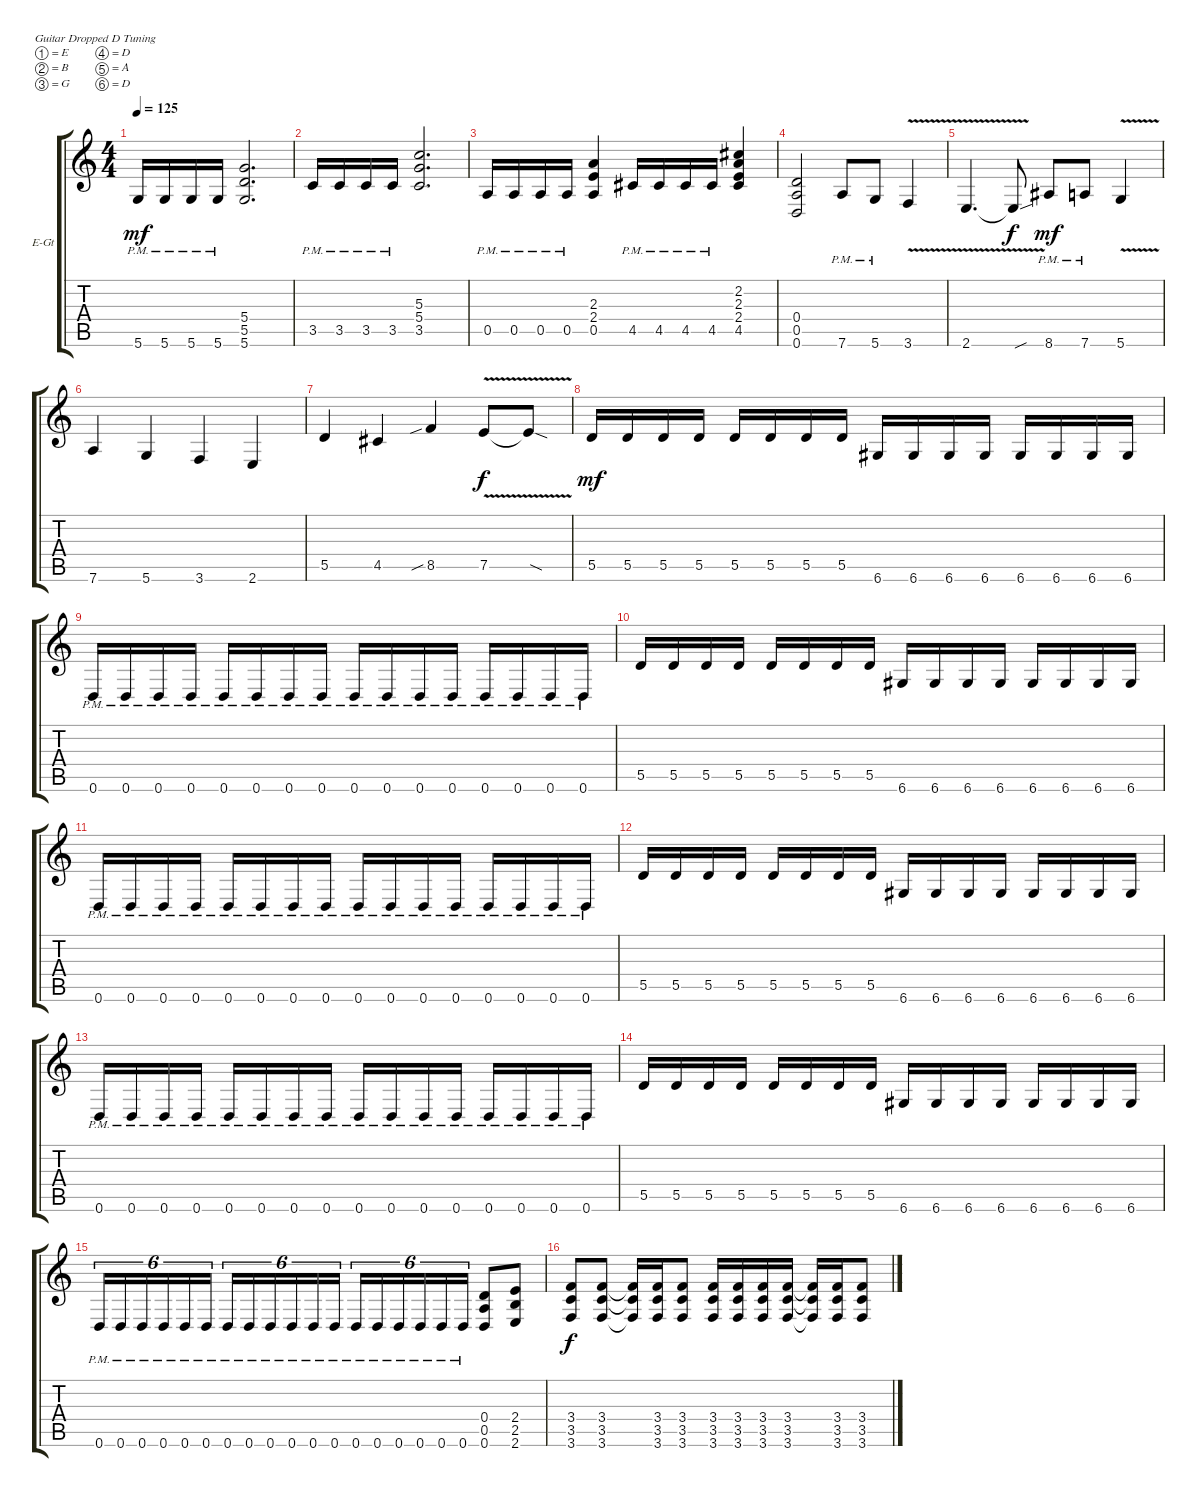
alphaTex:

\bracketExtendMode groupsimilarinstruments
\firstSystemTrackNameOrientation horizontal
\otherSystemsTrackNameOrientation horizontal
\track ("Synyster Rhythm" "E-Gt") {instrument distortionguitar}
\staff {score tabs}
\tuning (E4 B3 G3 D3 A2 D2)
\ts (4 4)
\tempo 125
\clef g2
\ks c
5.6{pm}.16{dy mf} 5.6{pm}.16 5.6{pm}.16 5.6{pm}.16 (5.4 5.5 5.6).2{d} |
3.5{pm}.16 3.5{pm}.16 3.5{pm}.16 3.5{pm}.16 (5.3 5.4 3.5).2{d} |
0.5{pm}.16 0.5{pm}.16 0.5{pm}.16 0.5{pm}.16 (2.3 2.4 0.5).4 4.5{pm}.16 4.5{pm}.16 4.5{pm}.16 4.5{pm}.16 (2.2 2.3 2.4 4.5).4 |
(0.4 0.5 0.6).2 7.6{pm}.8 5.6{pm}.8 3.6{v}.4 |
2.6{v}.4{d} 2.6{v sou t}.8{dy f} 8.6{pm}.8{dy mf} 7.6{pm}.8 5.6{v}.4 |
7.6.4 5.6.4 3.6.4 2.6.4 |
5.5.4 4.5.4 8.5{sib}.4 7.5{v}.8{dy f} 7.5{v sod t}.8 |
5.5.16{dy mf} 5.5.16 5.5.16 5.5.16 5.5.16 5.5.16 5.5.16 5.5.16 6.6.16 6.6.16 6.6.16 6.6.16 6.6.16 6.6.16 6.6.16 6.6.16 |
0.6{pm}.16 0.6{pm}.16 0.6{pm}.16 0.6{pm}.16 0.6{pm}.16 0.6{pm}.16 0.6{pm}.16 0.6{pm}.16 0.6{pm}.16 0.6{pm}.16 0.6{pm}.16 0.6{pm}.16 0.6{pm}.16 0.6{pm}.16 0.6{pm}.16 0.6{pm}.16 |
5.5.16 5.5.16 5.5.16 5.5.16 5.5.16 5.5.16 5.5.16 5.5.16 6.6.16 6.6.16 6.6.16 6.6.16 6.6.16 6.6.16 6.6.16 6.6.16 |
0.6{pm}.16 0.6{pm}.16 0.6{pm}.16 0.6{pm}.16 0.6{pm}.16 0.6{pm}.16 0.6{pm}.16 0.6{pm}.16 0.6{pm}.16 0.6{pm}.16 0.6{pm}.16 0.6{pm}.16 0.6{pm}.16 0.6{pm}.16 0.6{pm}.16 0.6{pm}.16 |
5.5.16 5.5.16 5.5.16 5.5.16 5.5.16 5.5.16 5.5.16 5.5.16 6.6.16 6.6.16 6.6.16 6.6.16 6.6.16 6.6.16 6.6.16 6.6.16 |
0.6{pm}.16 0.6{pm}.16 0.6{pm}.16 0.6{pm}.16 0.6{pm}.16 0.6{pm}.16 0.6{pm}.16 0.6{pm}.16 0.6{pm}.16 0.6{pm}.16 0.6{pm}.16 0.6{pm}.16 0.6{pm}.16 0.6{pm}.16 0.6{pm}.16 0.6{pm}.16 |
5.5.16 5.5.16 5.5.16 5.5.16 5.5.16 5.5.16 5.5.16 5.5.16 6.6.16 6.6.16 6.6.16 6.6.16 6.6.16 6.6.16 6.6.16 6.6.16 |
0.6{pm}.16{tu (6 4)} 0.6{pm}.16{tu (6 4)} 0.6{pm}.16{tu (6 4)} 0.6{pm}.16{tu (6 4)} 0.6{pm}.16{tu (6 4)} 0.6{pm}.16{tu (6 4)} 0.6{pm}.16{tu (6 4)} 0.6{pm}.16{tu (6 4)} 0.6{pm}.16{tu (6 4)} 0.6{pm}.16{tu (6 4)} 0.6{pm}.16{tu (6 4)} 0.6{pm}.16{tu (6 4)} 0.6{pm}.16{tu (6 4)} 0.6{pm}.16{tu (6 4)} 0.6{pm}.16{tu (6 4)} 0.6{pm}.16{tu (6 4)} 0.6{pm}.16{tu (6 4)} 0.6{pm}.16{tu (6 4)} (0.4 0.5 0.6).8 (2.4 2.5 2.6).8 |
(3.4 3.5 3.6).8{dy f} (3.4 3.5 3.6).8 (3.4{t} 3.5{t} 3.6{t}).16 (3.4 3.5 3.6).16 (3.4 3.5 3.6).8 (3.4 3.5 3.6).16 (3.4 3.5 3.6).16 (3.4 3.5 3.6).16 (3.4 3.5 3.6).16 (3.4{t} 3.5{t} 3.6{t}).16 (3.4 3.5 3.6).16 (3.4 3.5 3.6).8
